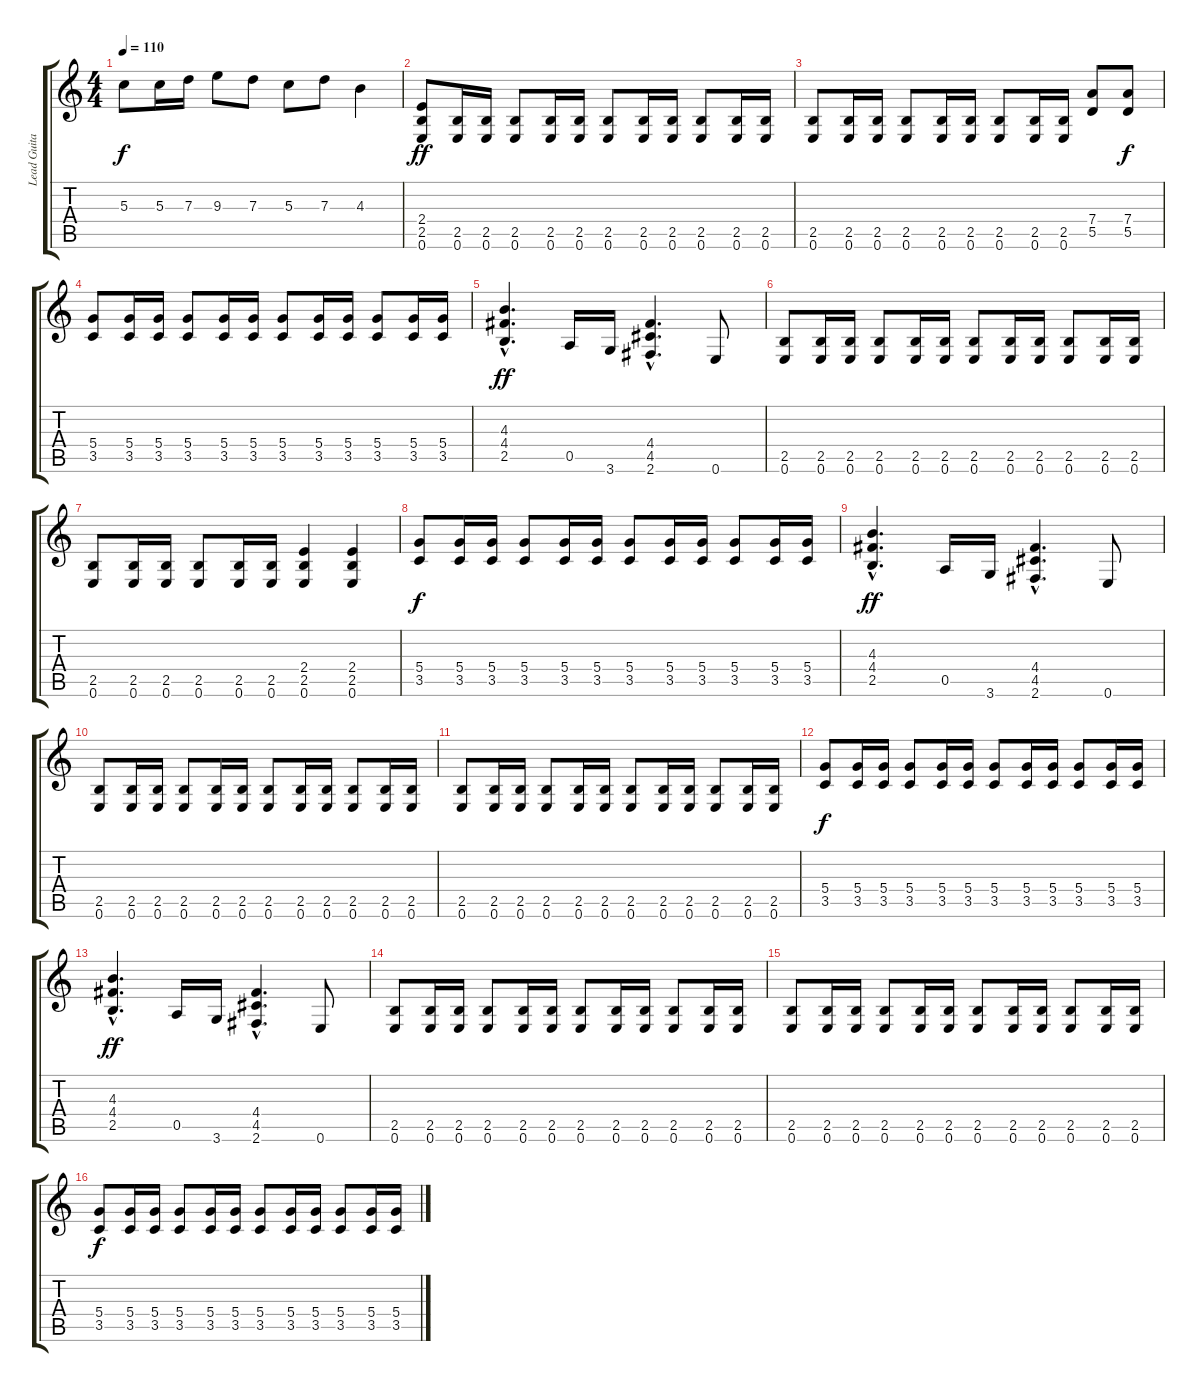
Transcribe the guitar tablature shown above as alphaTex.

\track ("Lead Guitar" "Lead Guita") {instrument distortionguitar}
\staff {score tabs}
\tuning (E4 B3 G3 D3 A2 E2) {hide}
\ts (4 4)
\tempo 110
\clef g2
\ks c
5.3.8{dy f} 5.3.16 7.3.16 9.3.8 7.3.8 5.3.8 7.3.8 4.3.4 |
(2.4 2.5 0.6).8{dy ff volume 10 instrument distortionguitar} (2.5 0.6).16 (2.5 0.6).16 (2.5 0.6).8 (2.5 0.6).16 (2.5 0.6).16 (2.5 0.6).8 (2.5 0.6).16 (2.5 0.6).16 (2.5 0.6).8 (2.5 0.6).16 (2.5 0.6).16 |
(2.5 0.6).8 (2.5 0.6).16 (2.5 0.6).16 (2.5 0.6).8 (2.5 0.6).16 (2.5 0.6).16 (2.5 0.6).8 (2.5 0.6).16 (2.5 0.6).16 (7.4 5.5).8 (7.4 5.5).8{dy f} |
(5.4 3.5).8 (5.4 3.5).16 (5.4 3.5).16 (5.4 3.5).8 (5.4 3.5).16 (5.4 3.5).16 (5.4 3.5).8 (5.4 3.5).16 (5.4 3.5).16 (5.4 3.5).8 (5.4 3.5).16 (5.4 3.5).16 |
(4.3{hac} 4.4{hac} 2.5{hac}).4{d dy ff} 0.5.16 3.6.16 (4.4{hac} 4.5{hac} 2.6{hac}).4{d} 0.6.8 |
(2.5 0.6).8 (2.5 0.6).16 (2.5 0.6).16 (2.5 0.6).8 (2.5 0.6).16 (2.5 0.6).16 (2.5 0.6).8 (2.5 0.6).16 (2.5 0.6).16 (2.5 0.6).8 (2.5 0.6).16 (2.5 0.6).16 |
(2.5 0.6).8 (2.5 0.6).16 (2.5 0.6).16 (2.5 0.6).8 (2.5 0.6).16 (2.5 0.6).16 (2.4 2.5 0.6).4 (2.4 2.5 0.6).4 |
(5.4 3.5).8{dy f} (5.4 3.5).16 (5.4 3.5).16 (5.4 3.5).8 (5.4 3.5).16 (5.4 3.5).16 (5.4 3.5).8 (5.4 3.5).16 (5.4 3.5).16 (5.4 3.5).8 (5.4 3.5).16 (5.4 3.5).16 |
(4.3{hac} 4.4{hac} 2.5{hac}).4{d dy ff} 0.5.16 3.6.16 (4.4{hac} 4.5{hac} 2.6{hac}).4{d} 0.6.8 |
(2.5 0.6).8 (2.5 0.6).16 (2.5 0.6).16 (2.5 0.6).8 (2.5 0.6).16 (2.5 0.6).16 (2.5 0.6).8 (2.5 0.6).16 (2.5 0.6).16 (2.5 0.6).8 (2.5 0.6).16 (2.5 0.6).16 |
(2.5 0.6).8 (2.5 0.6).16 (2.5 0.6).16 (2.5 0.6).8 (2.5 0.6).16 (2.5 0.6).16 (2.5 0.6).8 (2.5 0.6).16 (2.5 0.6).16 (2.5 0.6).8 (2.5 0.6).16 (2.5 0.6).16 |
(5.4 3.5).8{dy f} (5.4 3.5).16 (5.4 3.5).16 (5.4 3.5).8 (5.4 3.5).16 (5.4 3.5).16 (5.4 3.5).8 (5.4 3.5).16 (5.4 3.5).16 (5.4 3.5).8 (5.4 3.5).16 (5.4 3.5).16 |
(4.3{hac} 4.4{hac} 2.5{hac}).4{d dy ff} 0.5.16 3.6.16 (4.4{hac} 4.5{hac} 2.6{hac}).4{d} 0.6.8 |
(2.5 0.6).8 (2.5 0.6).16 (2.5 0.6).16 (2.5 0.6).8 (2.5 0.6).16 (2.5 0.6).16 (2.5 0.6).8 (2.5 0.6).16 (2.5 0.6).16 (2.5 0.6).8 (2.5 0.6).16 (2.5 0.6).16 |
(2.5 0.6).8 (2.5 0.6).16 (2.5 0.6).16 (2.5 0.6).8 (2.5 0.6).16 (2.5 0.6).16 (2.5 0.6).8 (2.5 0.6).16 (2.5 0.6).16 (2.5 0.6).8 (2.5 0.6).16 (2.5 0.6).16 |
(5.4 3.5).8{dy f} (5.4 3.5).16 (5.4 3.5).16 (5.4 3.5).8 (5.4 3.5).16 (5.4 3.5).16 (5.4 3.5).8 (5.4 3.5).16 (5.4 3.5).16 (5.4 3.5).8 (5.4 3.5).16 (5.4 3.5).16
